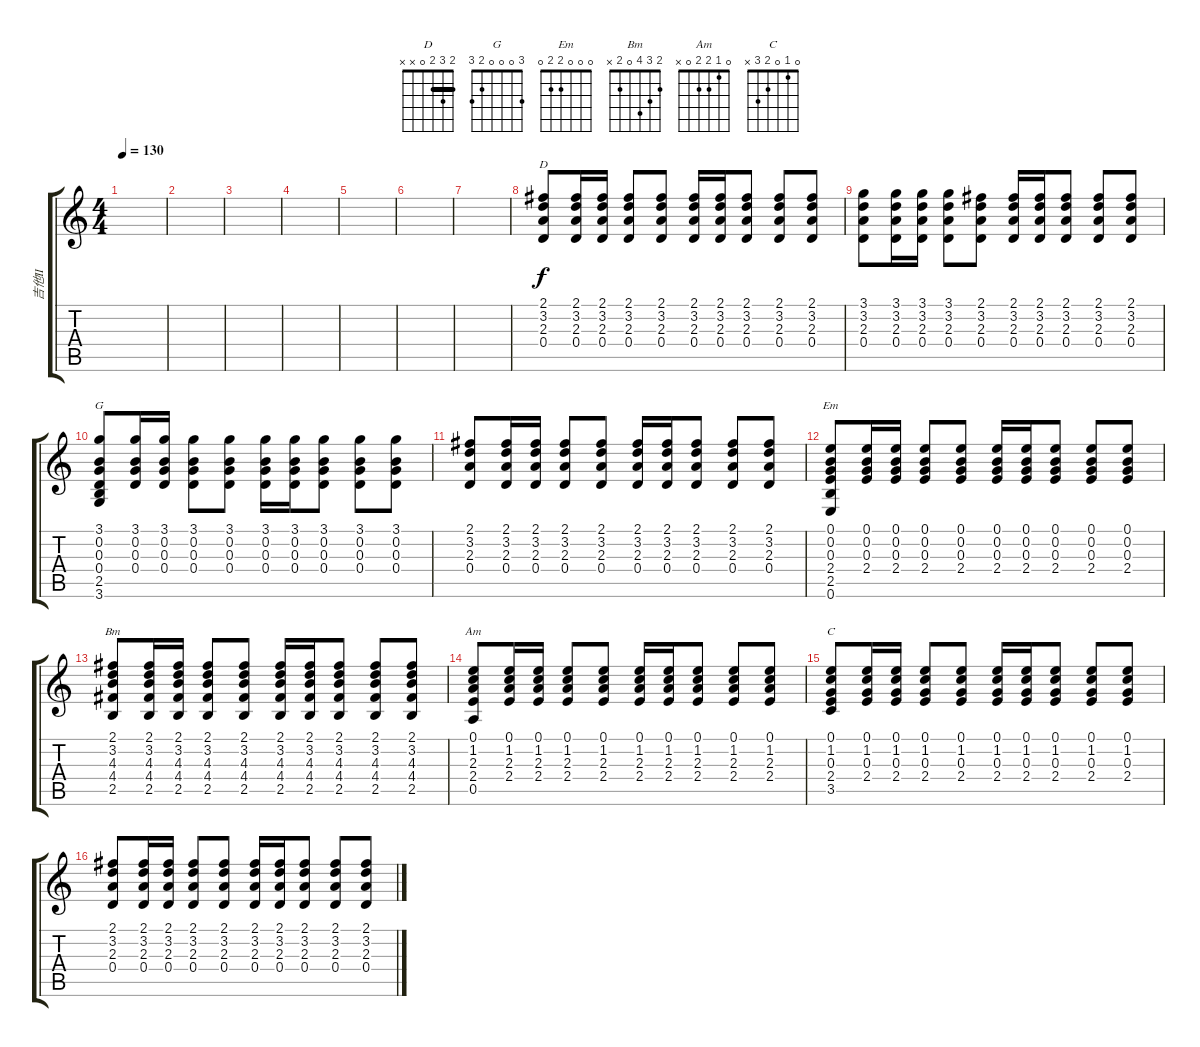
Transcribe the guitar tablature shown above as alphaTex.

\track ("吉他II" "吉他II") {instrument acousticguitarsteel}
\staff {score tabs}
\tuning (E4 B3 G3 D3 A2 E2) {hide}
\chord ("D" 2 3 2 0 x x) {barre 2}
\chord ("G" 3 0 0 0 2 3)
\chord ("Em" 0 0 0 2 2 0)
\chord ("Bm" 2 3 4 0 2 x)
\chord ("Am" 0 1 2 2 0 x)
\chord ("C" 0 1 0 2 3 x)
\ts (4 4)
\tempo 130
\clef g2
\ks c
|
|
|
|
|
|
|
(2.1 3.2 2.3 0.4).8{ch "D"} (2.1 3.2 2.3 0.4).16 (2.1 3.2 2.3 0.4).16 (2.1 3.2 2.3 0.4).8 (2.1 3.2 2.3 0.4).8 (2.1 3.2 2.3 0.4).16 (2.1 3.2 2.3 0.4).16 (2.1 3.2 2.3 0.4).8 (2.1 3.2 2.3 0.4).8 (2.1 3.2 2.3 0.4).8 |
(3.1 3.2 2.3 0.4).8 (3.1 3.2 2.3 0.4).16 (3.1 3.2 2.3 0.4).16 (3.1 3.2 2.3 0.4).8 (2.1 3.2 2.3 0.4).8 (2.1 3.2 2.3 0.4).16 (2.1 3.2 2.3 0.4).16 (2.1 3.2 2.3 0.4).8 (2.1 3.2 2.3 0.4).8 (2.1 3.2 2.3 0.4).8 |
(3.1 0.2 0.3 0.4 2.5 3.6).8{ch "G"} (3.1 0.2 0.3 0.4).16 (3.1 0.2 0.3 0.4).16 (3.1 0.2 0.3 0.4).8 (3.1 0.2 0.3 0.4).8 (3.1 0.2 0.3 0.4).16 (3.1 0.2 0.3 0.4).16 (3.1 0.2 0.3 0.4).8 (3.1 0.2 0.3 0.4).8 (3.1 0.2 0.3 0.4).8 |
(2.1 3.2 2.3 0.4).8 (2.1 3.2 2.3 0.4).16 (2.1 3.2 2.3 0.4).16 (2.1 3.2 2.3 0.4).8 (2.1 3.2 2.3 0.4).8 (2.1 3.2 2.3 0.4).16 (2.1 3.2 2.3 0.4).16 (2.1 3.2 2.3 0.4).8 (2.1 3.2 2.3 0.4).8 (2.1 3.2 2.3 0.4).8 |
(0.1 0.2 0.3 2.4 2.5 0.6).8{ch "Em"} (0.1 0.2 0.3 2.4).16 (0.1 0.2 0.3 2.4).16 (0.1 0.2 0.3 2.4).8 (0.1 0.2 0.3 2.4).8 (0.1 0.2 0.3 2.4).16 (0.1 0.2 0.3 2.4).16 (0.1 0.2 0.3 2.4).8 (0.1 0.2 0.3 2.4).8 (0.1 0.2 0.3 2.4).8 |
(2.1 3.2 4.3 4.4 2.5).8{ch "Bm"} (2.1 3.2 4.3 4.4 2.5).16 (2.1 3.2 4.3 4.4 2.5).16 (2.1 3.2 4.3 4.4 2.5).8 (2.1 3.2 4.3 4.4 2.5).8 (2.1 3.2 4.3 4.4 2.5).16 (2.1 3.2 4.3 4.4 2.5).16 (2.1 3.2 4.3 4.4 2.5).8 (2.1 3.2 4.3 4.4 2.5).8 (2.1 3.2 4.3 4.4 2.5).8 |
(0.1 1.2 2.3 2.4 0.5).8{ch "Am"} (0.1 1.2 2.3 2.4).16 (0.1 1.2 2.3 2.4).16 (0.1 1.2 2.3 2.4).8 (0.1 1.2 2.3 2.4).8 (0.1 1.2 2.3 2.4).16 (0.1 1.2 2.3 2.4).16 (0.1 1.2 2.3 2.4).8 (0.1 1.2 2.3 2.4).8 (0.1 1.2 2.3 2.4).8 |
(0.1 1.2 0.3 2.4 3.5).8{ch "C"} (0.1 1.2 0.3 2.4).16 (0.1 1.2 0.3 2.4).16 (0.1 1.2 0.3 2.4).8 (0.1 1.2 0.3 2.4).8 (0.1 1.2 0.3 2.4).16 (0.1 1.2 0.3 2.4).16 (0.1 1.2 0.3 2.4).8 (0.1 1.2 0.3 2.4).8 (0.1 1.2 0.3 2.4).8 |
(2.1 3.2 2.3 0.4).8 (2.1 3.2 2.3 0.4).16 (2.1 3.2 2.3 0.4).16 (2.1 3.2 2.3 0.4).8 (2.1 3.2 2.3 0.4).8 (2.1 3.2 2.3 0.4).16 (2.1 3.2 2.3 0.4).16 (2.1 3.2 2.3 0.4).8 (2.1 3.2 2.3 0.4).8 (2.1 3.2 2.3 0.4).8
